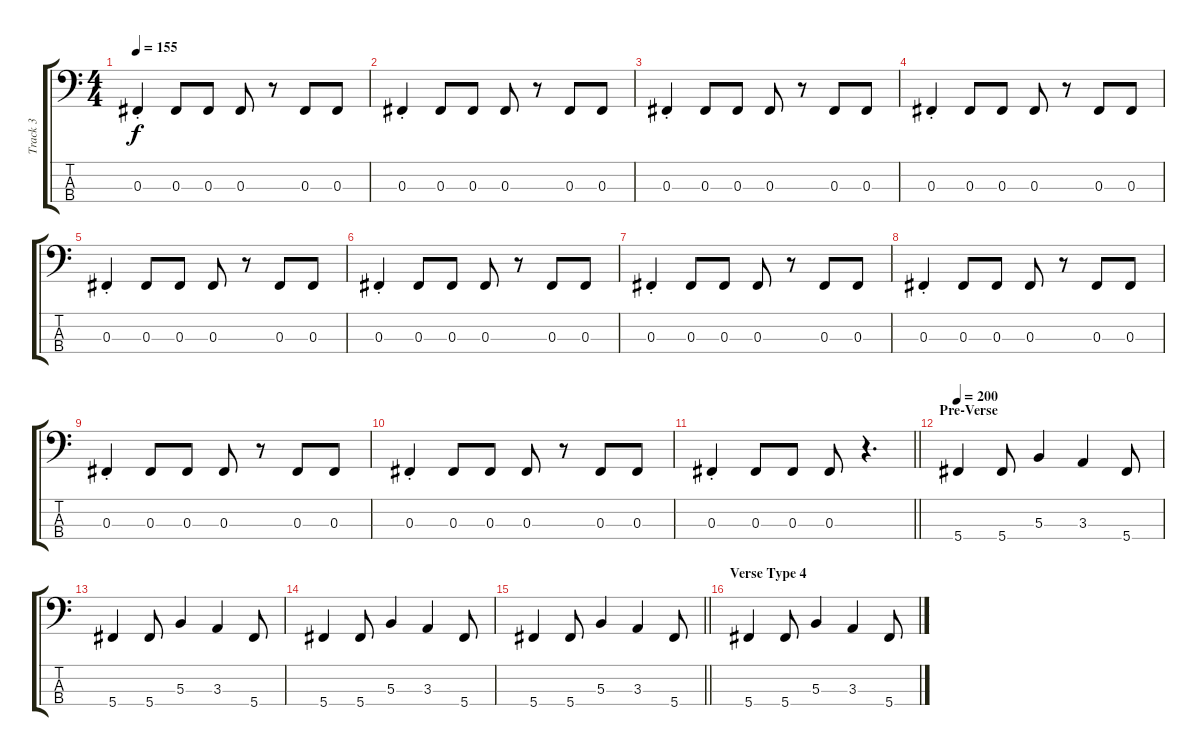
\track ("Track 3" "Track 3") {instrument electricbassfinger}
\staff {score tabs}
\tuning (E2 B1 Gb1 Db1) {hide}
\ts (4 4)
\tempo 155
\clef f4
\ks c
0.3{st}.4{dy f} 0.3.8 0.3.8 0.3.8 r.8 0.3.8 0.3.8 |
0.3{st}.4 0.3.8 0.3.8 0.3.8 r.8 0.3.8 0.3.8 |
0.3{st}.4 0.3.8 0.3.8 0.3.8 r.8 0.3.8 0.3.8 |
0.3{st}.4 0.3.8 0.3.8 0.3.8 r.8 0.3.8 0.3.8 |
0.3{st}.4 0.3.8 0.3.8 0.3.8 r.8 0.3.8 0.3.8 |
0.3{st}.4 0.3.8 0.3.8 0.3.8 r.8 0.3.8 0.3.8 |
0.3{st}.4 0.3.8 0.3.8 0.3.8 r.8 0.3.8 0.3.8 |
0.3{st}.4 0.3.8 0.3.8 0.3.8 r.8 0.3.8 0.3.8 |
0.3{st}.4 0.3.8 0.3.8 0.3.8 r.8 0.3.8 0.3.8 |
0.3{st}.4 0.3.8 0.3.8 0.3.8 r.8 0.3.8 0.3.8 |
\barLineRight lightlight
0.3{st}.4 0.3.8 0.3.8 0.3.8 r.4{d} |
\section ("" "Pre-Verse")
\tempo 200
5.4.4 5.4.8 5.3.4 3.3.4 5.4.8 |
5.4.4 5.4.8 5.3.4 3.3.4 5.4.8 |
5.4.4 5.4.8 5.3.4 3.3.4 5.4.8 |
\barLineRight lightlight
5.4.4 5.4.8 5.3.4 3.3.4 5.4.8 |
\section ("" "Verse Type 4")
5.4.4 5.4.8 5.3.4 3.3.4 5.4.8
